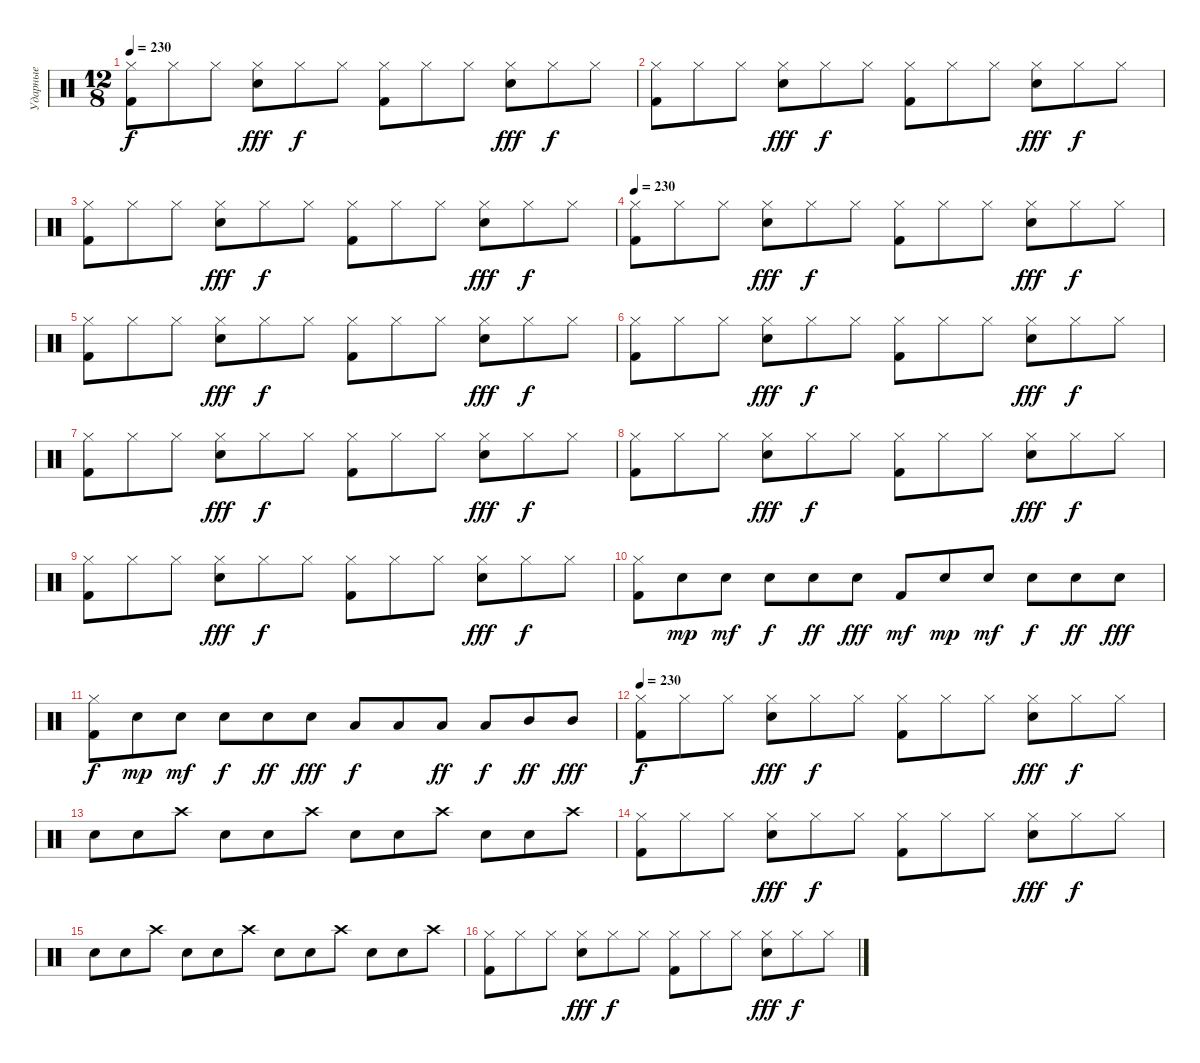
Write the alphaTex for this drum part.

\track ("Ударные" "Ударные") {instrument percussion}
\staff {score}
\articulation defaults
\ts (12 8)
\tempo 230
\clef neutral
\ks c
("Hi-Hat (closed)" "Kick (hit) 2").8{dy f} "Hi-Hat (closed)".8 "Hi-Hat (closed)".8 ("Hi-Hat (closed)" "Snare (hit) 2").8{dy fff} "Hi-Hat (closed)".8{dy f} "Hi-Hat (closed)".8 ("Hi-Hat (closed)" "Kick (hit) 2").8 "Hi-Hat (closed)".8 "Hi-Hat (closed)".8 ("Hi-Hat (closed)" "Snare (hit) 2").8{dy fff} "Hi-Hat (closed)".8{dy f} "Hi-Hat (closed)".8 |
("Hi-Hat (closed)" "Kick (hit) 2").8 "Hi-Hat (closed)".8 "Hi-Hat (closed)".8 ("Hi-Hat (closed)" "Snare (hit) 2").8{dy fff} "Hi-Hat (closed)".8{dy f} "Hi-Hat (closed)".8 ("Hi-Hat (closed)" "Kick (hit) 2").8 "Hi-Hat (closed)".8 "Hi-Hat (closed)".8 ("Hi-Hat (closed)" "Snare (hit) 2").8{dy fff} "Hi-Hat (closed)".8{dy f} "Hi-Hat (closed)".8 |
("Hi-Hat (closed)" "Kick (hit) 2").8 "Hi-Hat (closed)".8 "Hi-Hat (closed)".8 ("Hi-Hat (closed)" "Snare (hit) 2").8{dy fff} "Hi-Hat (closed)".8{dy f} "Hi-Hat (closed)".8 ("Hi-Hat (closed)" "Kick (hit) 2").8 "Hi-Hat (closed)".8 "Hi-Hat (closed)".8 ("Hi-Hat (closed)" "Snare (hit) 2").8{dy fff} "Hi-Hat (closed)".8{dy f} "Hi-Hat (closed)".8 |
\tempo 230
("Hi-Hat (closed)" "Kick (hit) 2").8 "Hi-Hat (closed)".8 "Hi-Hat (closed)".8 ("Hi-Hat (closed)" "Snare (hit) 2").8{dy fff} "Hi-Hat (closed)".8{dy f} "Hi-Hat (closed)".8 ("Hi-Hat (closed)" "Kick (hit) 2").8 "Hi-Hat (closed)".8 "Hi-Hat (closed)".8 ("Hi-Hat (closed)" "Snare (hit) 2").8{dy fff} "Hi-Hat (closed)".8{dy f} "Hi-Hat (closed)".8 |
("Hi-Hat (closed)" "Kick (hit) 2").8 "Hi-Hat (closed)".8 "Hi-Hat (closed)".8 ("Hi-Hat (closed)" "Snare (hit) 2").8{dy fff} "Hi-Hat (closed)".8{dy f} "Hi-Hat (closed)".8 ("Hi-Hat (closed)" "Kick (hit) 2").8 "Hi-Hat (closed)".8 "Hi-Hat (closed)".8 ("Hi-Hat (closed)" "Snare (hit) 2").8{dy fff} "Hi-Hat (closed)".8{dy f} "Hi-Hat (closed)".8 |
("Hi-Hat (closed)" "Kick (hit) 2").8 "Hi-Hat (closed)".8 "Hi-Hat (closed)".8 ("Hi-Hat (closed)" "Snare (hit) 2").8{dy fff} "Hi-Hat (closed)".8{dy f} "Hi-Hat (closed)".8 ("Hi-Hat (closed)" "Kick (hit) 2").8 "Hi-Hat (closed)".8 "Hi-Hat (closed)".8 ("Hi-Hat (closed)" "Snare (hit) 2").8{dy fff} "Hi-Hat (closed)".8{dy f} "Hi-Hat (closed)".8 |
("Hi-Hat (closed)" "Kick (hit) 2").8 "Hi-Hat (closed)".8 "Hi-Hat (closed)".8 ("Hi-Hat (closed)" "Snare (hit) 2").8{dy fff} "Hi-Hat (closed)".8{dy f} "Hi-Hat (closed)".8 ("Hi-Hat (closed)" "Kick (hit) 2").8 "Hi-Hat (closed)".8 "Hi-Hat (closed)".8 ("Hi-Hat (closed)" "Snare (hit) 2").8{dy fff} "Hi-Hat (closed)".8{dy f} "Hi-Hat (closed)".8 |
("Hi-Hat (closed)" "Kick (hit) 2").8 "Hi-Hat (closed)".8 "Hi-Hat (closed)".8 ("Hi-Hat (closed)" "Snare (hit) 2").8{dy fff} "Hi-Hat (closed)".8{dy f} "Hi-Hat (closed)".8 ("Hi-Hat (closed)" "Kick (hit) 2").8 "Hi-Hat (closed)".8 "Hi-Hat (closed)".8 ("Hi-Hat (closed)" "Snare (hit) 2").8{dy fff} "Hi-Hat (closed)".8{dy f} "Hi-Hat (closed)".8 |
("Hi-Hat (closed)" "Kick (hit) 2").8 "Hi-Hat (closed)".8 "Hi-Hat (closed)".8 ("Hi-Hat (closed)" "Snare (hit) 2").8{dy fff} "Hi-Hat (closed)".8{dy f} "Hi-Hat (closed)".8 ("Hi-Hat (closed)" "Kick (hit) 2").8 "Hi-Hat (closed)".8 "Hi-Hat (closed)".8 ("Hi-Hat (closed)" "Snare (hit) 2").8{dy fff} "Hi-Hat (closed)".8{dy f} "Hi-Hat (closed)".8 |
("Hi-Hat (closed)" "Kick (hit) 2").8 "Snare (hit) 2".8{dy mp} "Snare (hit) 2".8{dy mf} "Snare (hit) 2".8{dy f} "Snare (hit) 2".8{dy ff} "Snare (hit) 2".8{dy fff} "Kick (hit) 2".8{dy mf} "Snare (hit) 2".8{dy mp} "Snare (hit) 2".8{dy mf} "Snare (hit) 2".8{dy f} "Snare (hit) 2".8{dy ff} "Snare (hit) 2".8{dy fff} |
("Hi-Hat (closed)" "Kick (hit) 2").8{dy f} "Snare (hit) 2".8{dy mp} "Snare (hit) 2".8{dy mf} "Snare (hit) 2".8{dy f} "Snare (hit) 2".8{dy ff} "Snare (hit) 2".8{dy fff} "Low Floor Tom (hit)".8{dy f} "Low Floor Tom (hit)".8 "Low Tom (hit)".8{dy ff} "Low Tom (hit)".8{dy f} "Mid Tom (hit)".8{dy ff} "Mid Tom (hit)".8{dy fff} |
\tempo 230
("Hi-Hat (closed)" "Kick (hit) 2").8{dy f} "Hi-Hat (closed)".8 "Hi-Hat (closed)".8 ("Hi-Hat (closed)" "Snare (hit) 2").8{dy fff} "Hi-Hat (closed)".8{dy f} "Hi-Hat (closed)".8 ("Hi-Hat (closed)" "Kick (hit) 2").8 "Hi-Hat (closed)".8 "Hi-Hat (closed)".8 ("Hi-Hat (closed)" "Snare (hit) 2").8{dy fff} "Hi-Hat (closed)".8{dy f} "Hi-Hat (closed)".8 |
"Snare (hit) 2".8 "Snare (hit) 2".8 "Crash high (hit)".8 "Snare (hit) 2".8 "Snare (hit) 2".8 "Crash high (hit)".8 "Snare (hit) 2".8 "Snare (hit) 2".8 "Crash high (hit)".8 "Snare (hit) 2".8 "Snare (hit) 2".8 "Crash high (hit)".8 |
("Hi-Hat (closed)" "Kick (hit) 2").8 "Hi-Hat (closed)".8 "Hi-Hat (closed)".8 ("Hi-Hat (closed)" "Snare (hit) 2").8{dy fff} "Hi-Hat (closed)".8{dy f} "Hi-Hat (closed)".8 ("Hi-Hat (closed)" "Kick (hit) 2").8 "Hi-Hat (closed)".8 "Hi-Hat (closed)".8 ("Hi-Hat (closed)" "Snare (hit) 2").8{dy fff} "Hi-Hat (closed)".8{dy f} "Hi-Hat (closed)".8 |
"Snare (hit) 2".8 "Snare (hit) 2".8 "Crash high (hit)".8 "Snare (hit) 2".8 "Snare (hit) 2".8 "Crash high (hit)".8 "Snare (hit) 2".8 "Snare (hit) 2".8 "Crash high (hit)".8 "Snare (hit) 2".8 "Snare (hit) 2".8 "Crash high (hit)".8 |
("Hi-Hat (closed)" "Kick (hit) 2").8 "Hi-Hat (closed)".8 "Hi-Hat (closed)".8 ("Hi-Hat (closed)" "Snare (hit) 2").8{dy fff} "Hi-Hat (closed)".8{dy f} "Hi-Hat (closed)".8 ("Hi-Hat (closed)" "Kick (hit) 2").8 "Hi-Hat (closed)".8 "Hi-Hat (closed)".8 ("Hi-Hat (closed)" "Snare (hit) 2").8{dy fff} "Hi-Hat (closed)".8{dy f} "Hi-Hat (closed)".8
